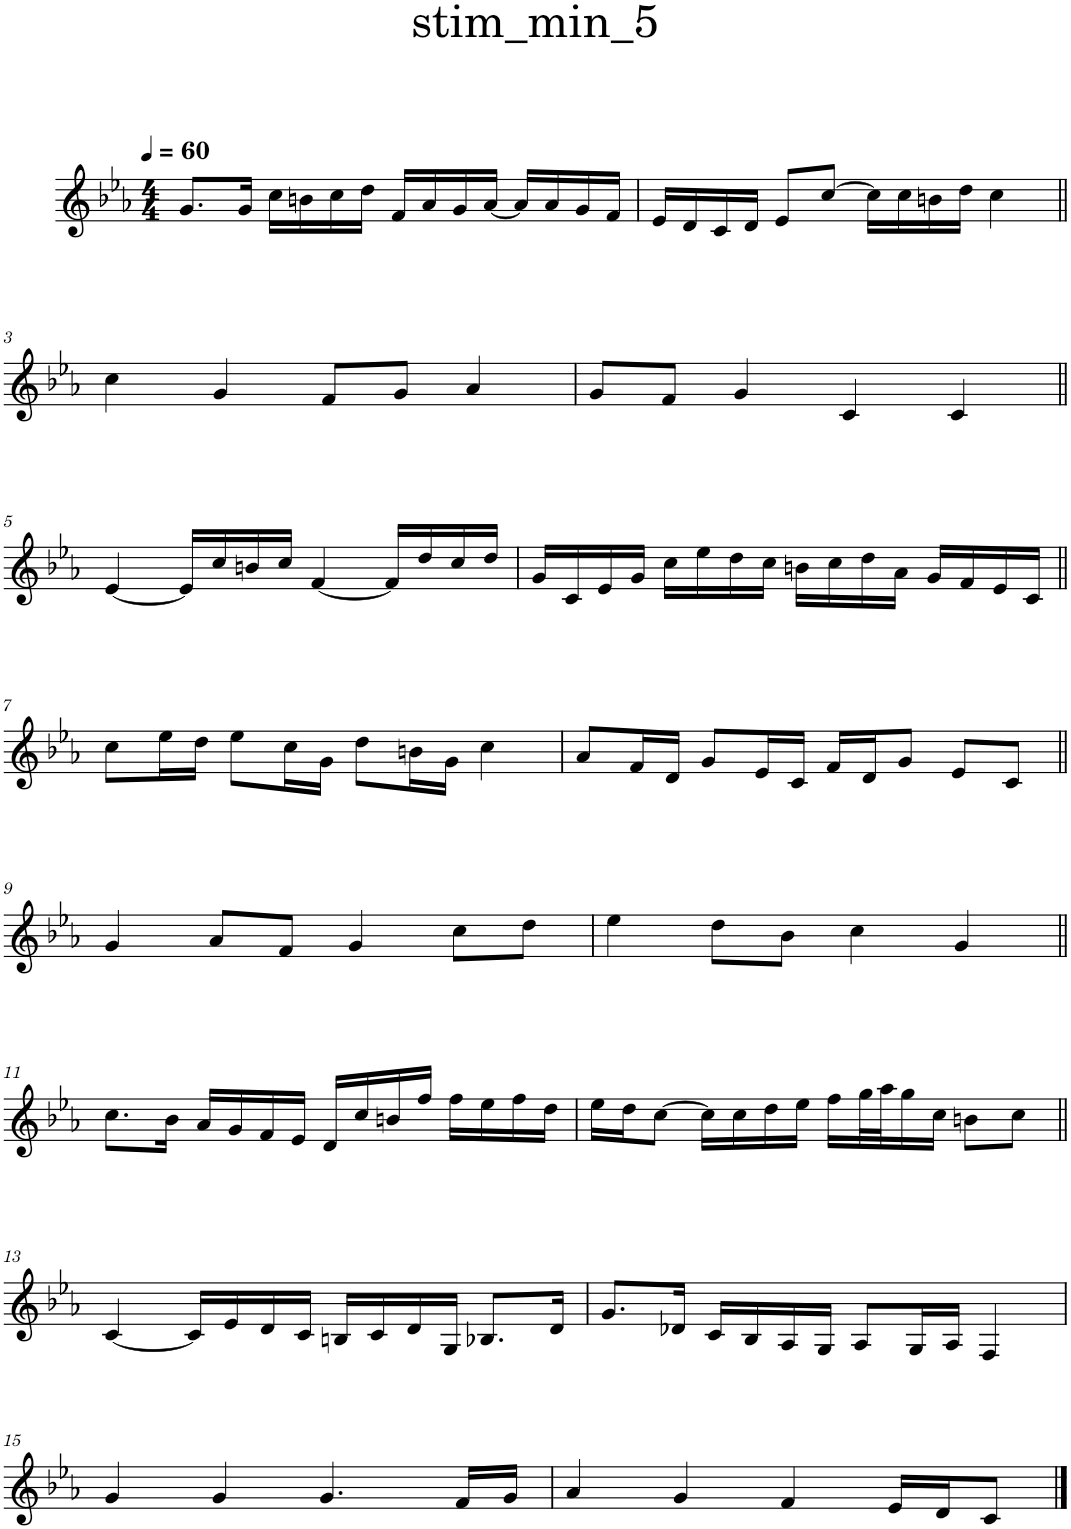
**kern
*part1
*staff1
*I"Piano
*I'Pno.
*clefG2
*k[b-e-a-]
*M4/4
*MM60
=1
8.g/L
16g/Jk
16cc\LL
16bn\
16cc\
16dd\JJ
16f/LL
16a-/
16g/
[16a-/JJ
16a-/LL]
16a-/
16g/
16f/JJ
=2
16e-/LL
16d/
16c/
16d/JJ
8e-/L
[8cc/J
16cc\LL]
16cc\
16bn\
16dd\JJ
4cc\
!!LO:LB:g=z
=3||
4cc\
4g/
8f/L
8g/J
4a-/
=4
8g/L
8f/J
4g/
4c/
4c/
!!LO:LB:g=z
=5||
[4e-/
16e-/LL]
16cc/
16bn/
16cc/JJ
[4f/
16f/LL]
16dd/
16cc/
16dd/JJ
=6
16g/LL
16c/
16e-/
16g/JJ
16cc\LL
16ee-\
16dd\
16cc\JJ
16bn\LL
16cc\
16dd\
16a-\JJ
16g/LL
16f/
16e-/
16c/JJ
!!LO:LB:g=z
=7||
8cc\L
16ee-\L
16dd\JJ
8ee-\L
16cc\L
16g\JJ
8dd\L
16bn\L
16g\JJ
4cc\
=8
8a-/L
16f/L
16d/JJ
8g/L
16e-/L
16c/JJ
16f/LL
16d/J
8g/J
8e-/L
8c/J
!!LO:LB:g=z
=9||
4g/
8a-/L
8f/J
4g/
8cc\L
8dd\J
=10
4ee-\
8dd\L
8b-\J
4cc\
4g/
!!LO:LB:g=z
=11||
8.cc\L
16b-\Jk
16a-/LL
16g/
16f/
16e-/JJ
16d/LL
16cc/
16bn/
16ff/JJ
16ff\LL
16ee-\
16ff\
16dd\JJ
=12
16ee-\LL
16dd\J
[8cc\J
16cc\LL]
16cc\
16dd\
16ee-\JJ
16ff\LL
32gg\L
32aa-\J
16gg\
16cc\JJ
8bn\L
8cc\J
!!LO:LB:g=z
=13||
[4c/
16c/LL]
16e-/
16d/
16c/JJ
16Bn/LL
16c/
16d/
16G/JJ
8.B-X/L
16d/Jk
=14
8.g/L
16d-X/Jk
16c/LL
16B-/
16A-/
16G/JJ
8A-/L
16G/L
16A-/JJ
4F/
!!LO:LB:g=z
=15
4g/
4g/
4.g/
16f/LL
16g/JJ
=16
4a-/
4g/
4f/
16e-/LL
16d/J
8c/J
==
*-
